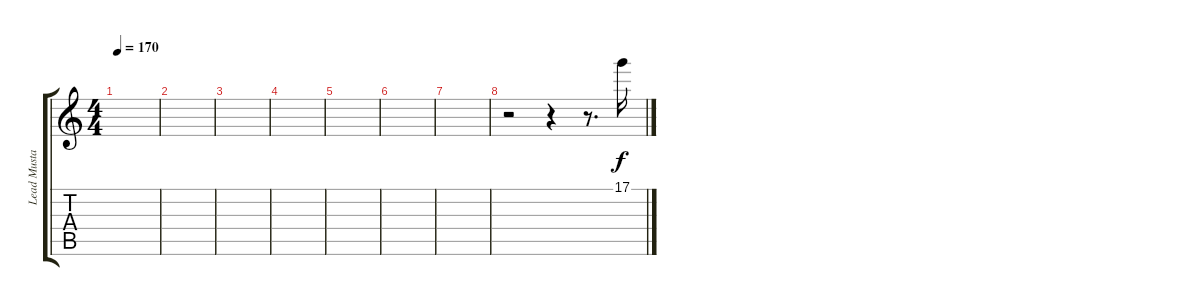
\track ("Lead Mustaine" "Lead Musta") {instrument distortionguitar}
\staff {score tabs}
\tuning (D4 A3 F3 C3 G2 D2) {hide}
\ts (4 4)
\tempo 170
\clef g2
\ks c
|
|
|
|
|
|
|
r.2{volume 16} r.4 r.8{d} 17.1.16
